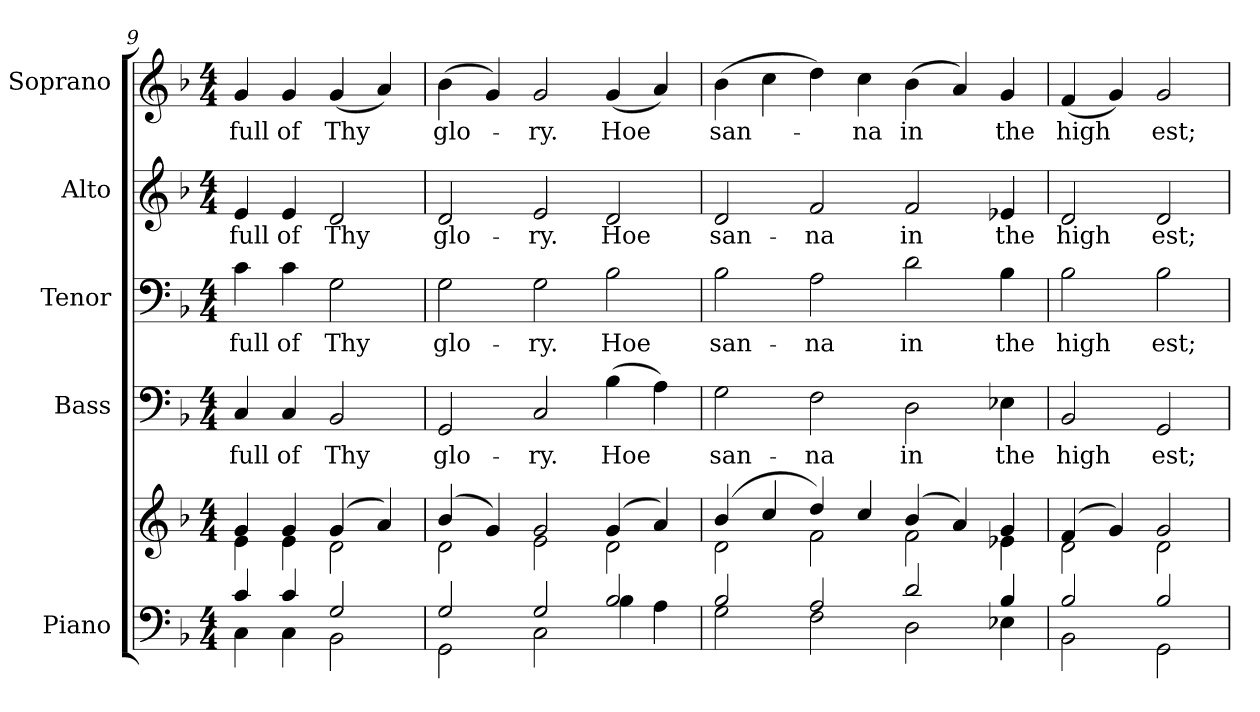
**kern	**kern	**kern	**text	**kern	**text	**kern	**text	**kern	**text
*part5	*part5	*part4	*part4	*part3	*part3	*part2	*part2	*part1	*part1
*staff6	*staff5	*staff4	*staff4	*staff3	*staff3	*staff2	*staff2	*staff1	*staff1
*I"Piano	*	*I"Bass	*	*I"Tenor	*	*I"Alto	*	*I"Soprano	*
*I'Pno.	*	*I'B.	*	*I'T.	*	*I'A.	*	*I'S.	*
!!LO:PB:g=z
*clefF4	*clefG2	*clefF4	*	*clefF4	*	*clefG2	*	*clefG2	*
*k[b-]	*k[b-]	*k[b-]	*	*k[b-]	*	*k[b-]	*	*k[b-]	*
*F:	*F:	*F:	*	*F:	*	*F:	*	*F:	*
*M4/4	*M4/4	*M4/4	*	*M4/4	*	*M4/4	*	*M4/4	*
=9	=9	=9	=9	=9	=9	=9	=9	=9	=9
*^	*^	*	*	*	*	*	*	*	*
!	!	!	!	!	!LO:LY:b:color=#000000	!	!	!	!	!	!
!	!	!	!	!	!	!	!LO:LY:b:color=#000000	!	!	!	!
!	!	!	!	!	!	!	!	!	!LO:LY:b:color=#000000	!	!
!	!	!	!	!	!	!	!	!	!	!	!LO:LY:b:color=#000000
4ci/	4Ci\	4gi/	4ei\	4Ci/	full	4ci\	full	4ei/	full	4gi/	full
!	!	!	!	!	!LO:LY:b:color=#000000	!	!	!	!	!	!
!	!	!	!	!	!	!	!LO:LY:b:color=#000000	!	!	!	!
!	!	!	!	!	!	!	!	!	!LO:LY:b:color=#000000	!	!
!	!	!	!	!	!	!	!	!	!	!	!LO:LY:b:color=#000000
4ci/	4Ci\	4gi/	4ei\	4Ci/	of	4ci\	of	4ei/	of	4gi/	of
!	!	!	!	!	!LO:LY:b:color=#000000	!	!	!	!	!	!
!	!	!	!	!	!	!	!LO:LY:b:color=#000000	!	!	!	!
!	!	!	!	!	!	!	!	!	!LO:LY:b:color=#000000	!	!
!	!	!	!	!	!	!	!	!	!	!	!LO:LY:b:color=#000000
2Gi/	2BB-i\	(4gi/	2di\	2BB-i/	Thy	2Gi\	Thy	2di/	Thy	(4gi/	Thy
.	.	4ai/)	.	.	.	.	.	.	.	4ai/)	.
=10	=10	=10	=10	=10	=10	=10	=10	=10	=10	=10	=10
!	!	!	!	!	!LO:LY:b:color=#000000	!	!	!	!	!	!
!	!	!	!	!	!	!	!LO:LY:b:color=#000000	!	!	!	!
!	!	!	!	!	!	!	!	!	!LO:LY:b:color=#000000	!	!
!	!	!	!	!	!	!	!	!	!	!	!LO:LY:b:color=#000000
2Gi/	2GGi\	(4b-i/	2di\	2GGi/	glo-	2Gi\	glo-	2di/	glo-	(4b-i\	glo-
.	.	4gi/)	.	.	.	.	.	.	.	4gi/)	.
!	!	!	!	!	!LO:LY:b:color=#000000	!	!	!	!	!	!
!	!	!	!	!	!	!	!LO:LY:b:color=#000000	!	!	!	!
!	!	!	!	!	!	!	!	!	!LO:LY:b:color=#000000	!	!
!	!	!	!	!	!	!	!	!	!	!	!LO:LY:b:color=#000000
2Gi/	2Ci\	2gi/	2ei\	2Ci/	-ry.	2Gi\	-ry.	2ei/	-ry.	2gi/	-ry.
!	!	!	!	!	!LO:LY:b:color=#000000	!	!	!	!	!	!
!	!	!	!	!	!	!	!LO:LY:b:color=#000000	!	!	!	!
!	!	!	!	!	!	!	!	!	!LO:LY:b:color=#000000	!	!
!	!	!	!	!	!	!	!	!	!	!	!LO:LY:b:color=#000000
2B-i/	4B-i\	(4gi/	2di\	(4B-i\	Hoe	2B-i\	Hoe	2di/	Hoe	(4gi/	Hoe
.	4Ai\	4ai/)	.	4Ai\)	.	.	.	.	.	4ai/)	.
=11	=11	=11	=11	=11	=11	=11	=11	=11	=11	=11	=11
!	!	!	!	!	!LO:LY:b:color=#000000	!	!	!	!	!	!
!	!	!	!	!	!	!	!LO:LY:b:color=#000000	!	!	!	!
!	!	!	!	!	!	!	!	!	!LO:LY:b:color=#000000	!	!
!	!	!	!	!	!	!	!	!	!	!	!LO:LY:b:color=#000000
2B-i/	2Gi\	(4b-i/	2di\	2Gi\	san-	2B-i\	san-	2di/	san-	(4b-i\	san-
.	.	4cci/	.	.	.	.	.	.	.	4cci\	.
!	!	!	!	!	!LO:LY:b:color=#000000	!	!	!	!	!	!
!	!	!	!	!	!	!	!LO:LY:b:color=#000000	!	!	!	!
!	!	!	!	!	!	!	!	!	!LO:LY:b:color=#000000	!	!
2Ai/	2Fi\	4ddi/)	2fi\	2Fi\	-na	2Ai\	-na	2fi/	-na	4ddi\)	.
!	!	!	!	!	!	!	!	!	!	!	!LO:LY:b:color=#000000
.	.	4cci/	.	.	.	.	.	.	.	4cci\	-na
!	!	!	!	!	!LO:LY:b:color=#000000	!	!	!	!	!	!
!	!	!	!	!	!	!	!LO:LY:b:color=#000000	!	!	!	!
!	!	!	!	!	!	!	!	!	!LO:LY:b:color=#000000	!	!
!	!	!	!	!	!	!	!	!	!	!	!LO:LY:b:color=#000000
2di/	2Di\	(4b-i/	2fi\	2Di\	in	2di\	in	2fi/	in	(4b-i\	in
.	.	4ai/)	.	.	.	.	.	.	.	4ai/)	.
!	!	!	!	!	!LO:LY:b:color=#000000	!	!	!	!	!	!
!	!	!	!	!	!	!	!LO:LY:b:color=#000000	!	!	!	!
!	!	!	!	!	!	!	!	!	!LO:LY:b:color=#000000	!	!
!	!	!	!	!	!	!	!	!	!	!	!LO:LY:b:color=#000000
4B-i/	4E-Xi\	4gi/	4e-Xi\	4E-Xi\	the	4B-i\	the	4e-Xi/	the	4gi/	the
!!LO:PB:g=z
=12	=12	=12	=12	=12	=12	=12	=12	=12	=12	=12	=12
!	!	!	!	!	!LO:LY:b:color=#000000	!	!	!	!	!	!
!	!	!	!	!	!	!	!LO:LY:b:color=#000000	!	!	!	!
!	!	!	!	!	!	!	!	!	!LO:LY:b:color=#000000	!	!
!	!	!	!	!	!	!	!	!	!	!	!LO:LY:b:color=#000000
2B-i/	2BB-i\	(4fi/	2di\	2BB-i/	high	2B-i\	high	2di/	high	(4fi/	high
.	.	4gi/)	.	.	.	.	.	.	.	4gi/)	.
!	!	!	!	!	!LO:LY:b:color=#000000	!	!	!	!	!	!
!	!	!	!	!	!	!	!LO:LY:b:color=#000000	!	!	!	!
!	!	!	!	!	!	!	!	!	!LO:LY:b:color=#000000	!	!
!	!	!	!	!	!	!	!	!	!	!	!LO:LY:b:color=#000000
2B-i/	2GGi\	2gi/	2di\	2GGi/	est;	2B-i\	est;	2di/	est;	2gi/	est;
*v	*v	*	*	*	*	*	*	*	*	*	*
*	*v	*v	*	*	*	*	*	*	*	*
=	=	=	=	=	=	=	=	=	=
*-	*-	*-	*-	*-	*-	*-	*-	*-	*-
